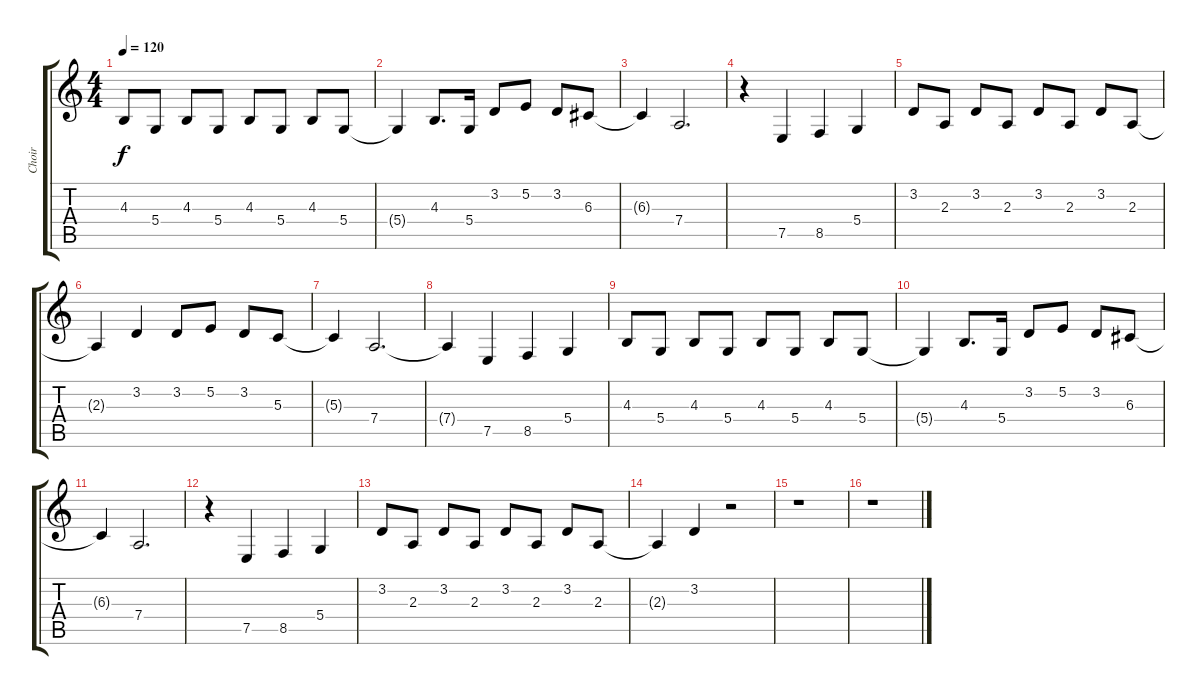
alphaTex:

\track ("Choir" "Choir") {instrument choiraahs}
\staff {score tabs}
\tuning (E4 B3 G3 D3 A2 E2) {hide}
\ts (4 4)
\tempo 120
\clef g2
\ks c
4.3.8{dy f} 5.4.8 4.3.8 5.4.8 4.3.8 5.4.8 4.3.8 5.4.8 |
5.4{t}.4 4.3.8{d} 5.4.16 3.2.8 5.2.8 3.2.8 6.3.8 |
6.3{t}.4 7.4.2{d} |
r.4 7.5.4 8.5.4 5.4.4 |
3.2.8 2.3.8 3.2.8 2.3.8 3.2.8 2.3.8 3.2.8 2.3.8 |
2.3{t}.4 3.2.4 3.2.8 5.2.8 3.2.8 5.3.8 |
5.3{t}.4 7.4.2{d} |
7.4{t}.4 7.5.4 8.5.4 5.4.4 |
4.3.8 5.4.8 4.3.8 5.4.8 4.3.8 5.4.8 4.3.8 5.4.8 |
5.4{t}.4 4.3.8{d} 5.4.16 3.2.8 5.2.8 3.2.8 6.3.8 |
6.3{t}.4 7.4.2{d} |
r.4 7.5.4 8.5.4 5.4.4 |
3.2.8 2.3.8 3.2.8 2.3.8 3.2.8 2.3.8 3.2.8 2.3.8 |
2.3{t}.4 3.2.4 r.2 |
r.1 |
r.1
